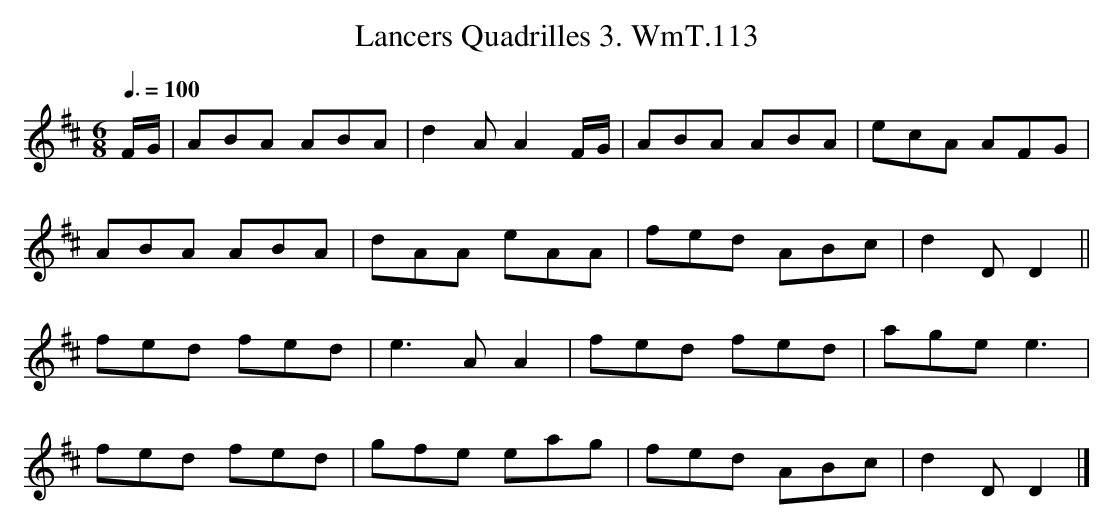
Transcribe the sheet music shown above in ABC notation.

X:1
T:Lancers Quadrilles 3. WmT.113
M:6/8
L:1/8
Q:3/8=100
K:D
F/G/|ABA ABA|d2A A2F/G/|ABA ABA|ecA AFG|
ABA ABA|dAA eAA|fed ABc|d2D D2||
fed fed|e3 AA2|fed fed|age e3|
fed fed|gfe eag|fed ABc|d2D D2|]
